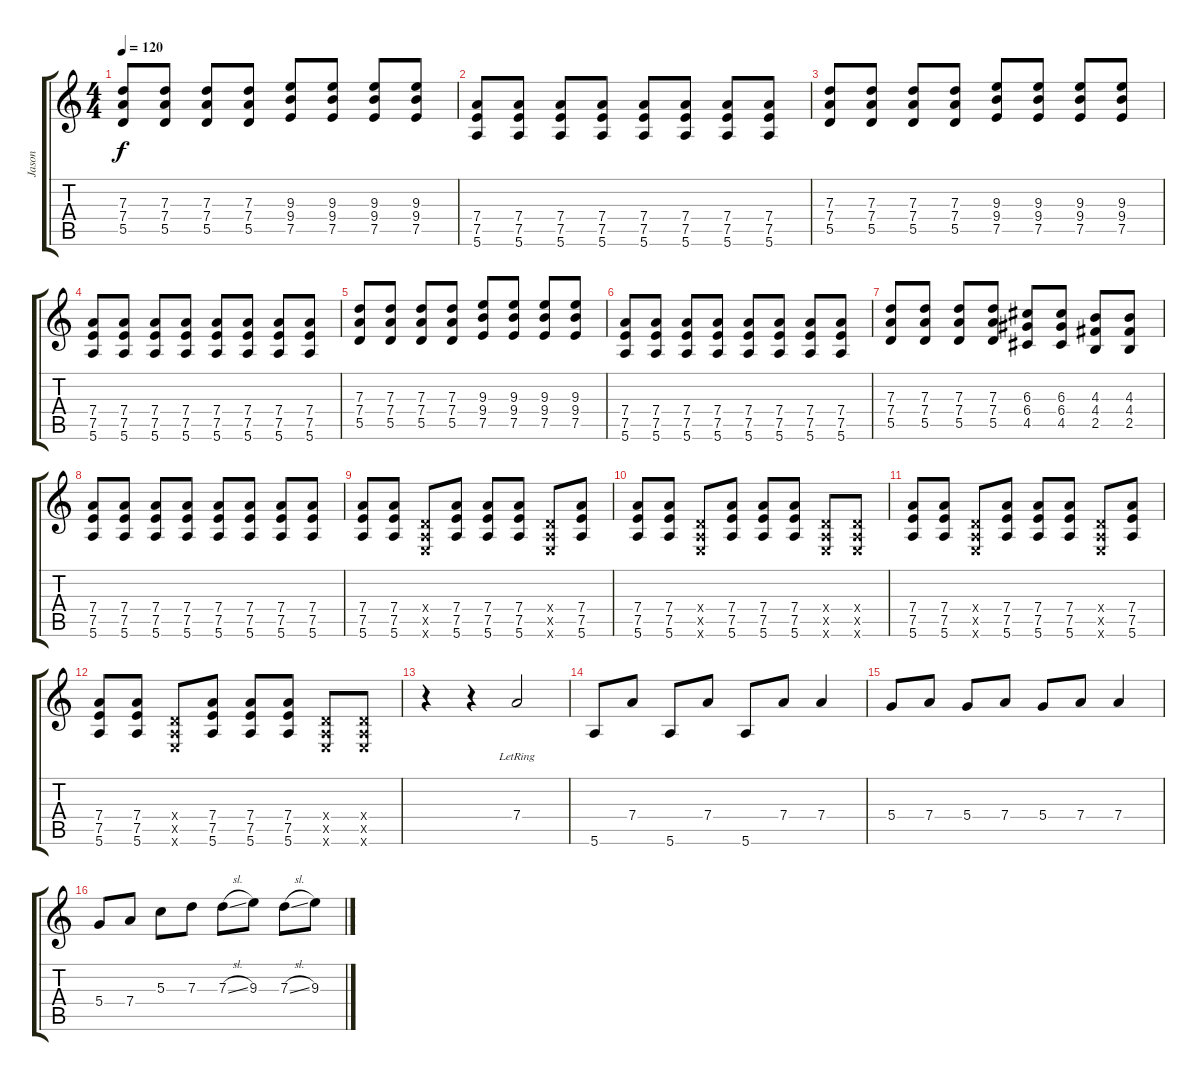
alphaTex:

\track ("Jason" "Jason") {instrument distortionguitar}
\staff {score tabs}
\tuning (E4 B3 G3 D3 A2 E2) {hide}
\ts (4 4)
\tempo 120
\clef g2
\ks c
(7.3 7.4 5.5).8{dy f} (7.3 7.4 5.5).8 (7.3 7.4 5.5).8 (7.3 7.4 5.5).8 (9.3 9.4 7.5).8 (9.3 9.4 7.5).8 (9.3 9.4 7.5).8 (9.3 9.4 7.5).8 |
(7.4 7.5 5.6).8 (7.4 7.5 5.6).8 (7.4 7.5 5.6).8 (7.4 7.5 5.6).8 (7.4 7.5 5.6).8 (7.4 7.5 5.6).8 (7.4 7.5 5.6).8 (7.4 7.5 5.6).8 |
(7.3 7.4 5.5).8 (7.3 7.4 5.5).8 (7.3 7.4 5.5).8 (7.3 7.4 5.5).8 (9.3 9.4 7.5).8 (9.3 9.4 7.5).8 (9.3 9.4 7.5).8 (9.3 9.4 7.5).8 |
(7.4 7.5 5.6).8 (7.4 7.5 5.6).8 (7.4 7.5 5.6).8 (7.4 7.5 5.6).8 (7.4 7.5 5.6).8 (7.4 7.5 5.6).8 (7.4 7.5 5.6).8 (7.4 7.5 5.6).8 |
(7.3 7.4 5.5).8 (7.3 7.4 5.5).8 (7.3 7.4 5.5).8 (7.3 7.4 5.5).8 (9.3 9.4 7.5).8 (9.3 9.4 7.5).8 (9.3 9.4 7.5).8 (9.3 9.4 7.5).8 |
(7.4 7.5 5.6).8 (7.4 7.5 5.6).8 (7.4 7.5 5.6).8 (7.4 7.5 5.6).8 (7.4 7.5 5.6).8 (7.4 7.5 5.6).8 (7.4 7.5 5.6).8 (7.4 7.5 5.6).8 |
(7.3 7.4 5.5).8 (7.3 7.4 5.5).8 (7.3 7.4 5.5).8 (7.3 7.4 5.5).8 (6.3 6.4 4.5).8 (6.3 6.4 4.5).8 (4.3 4.4 2.5).8 (4.3 4.4 2.5).8 |
(7.4 7.5 5.6).8 (7.4 7.5 5.6).8 (7.4 7.5 5.6).8 (7.4 7.5 5.6).8 (7.4 7.5 5.6).8 (7.4 7.5 5.6).8 (7.4 7.5 5.6).8 (7.4 7.5 5.6).8 |
(7.4 7.5 5.6).8 (7.4 7.5 5.6).8 (0.4{x} 0.5{x} 0.6{x}).8 (7.4 7.5 5.6).8 (7.4 7.5 5.6).8 (7.4 7.5 5.6).8 (0.4{x} 0.5{x} 0.6{x}).8 (7.4 7.5 5.6).8 |
(7.4 7.5 5.6).8 (7.4 7.5 5.6).8 (0.4{x} 0.5{x} 0.6{x}).8 (7.4 7.5 5.6).8 (7.4 7.5 5.6).8 (7.4 7.5 5.6).8 (0.4{x} 0.5{x} 0.6{x}).8 (0.4{x} 0.5{x} 0.6{x}).8 |
(7.4 7.5 5.6).8 (7.4 7.5 5.6).8 (0.4{x} 0.5{x} 0.6{x}).8 (7.4 7.5 5.6).8 (7.4 7.5 5.6).8 (7.4 7.5 5.6).8 (0.4{x} 0.5{x} 0.6{x}).8 (7.4 7.5 5.6).8 |
(7.4 7.5 5.6).8 (7.4 7.5 5.6).8 (0.4{x} 0.5{x} 0.6{x}).8 (7.4 7.5 5.6).8 (7.4 7.5 5.6).8 (7.4 7.5 5.6).8 (0.4{x} 0.5{x} 0.6{x}).8 (0.4{x} 0.5{x} 0.6{x}).8 |
r.4 r.4 7.4{lr}.2{volume 16} |
5.6.8 7.4.8 5.6.8 7.4.8 5.6.8 7.4.8 7.4.4 |
5.4.8 7.4.8 5.4.8 7.4.8 5.4.8 7.4.8 7.4.4 |
5.4.8 7.4.8 5.3.8 7.3.8 7.3{sl}.8 9.3.8 7.3{sl}.8 9.3.8
